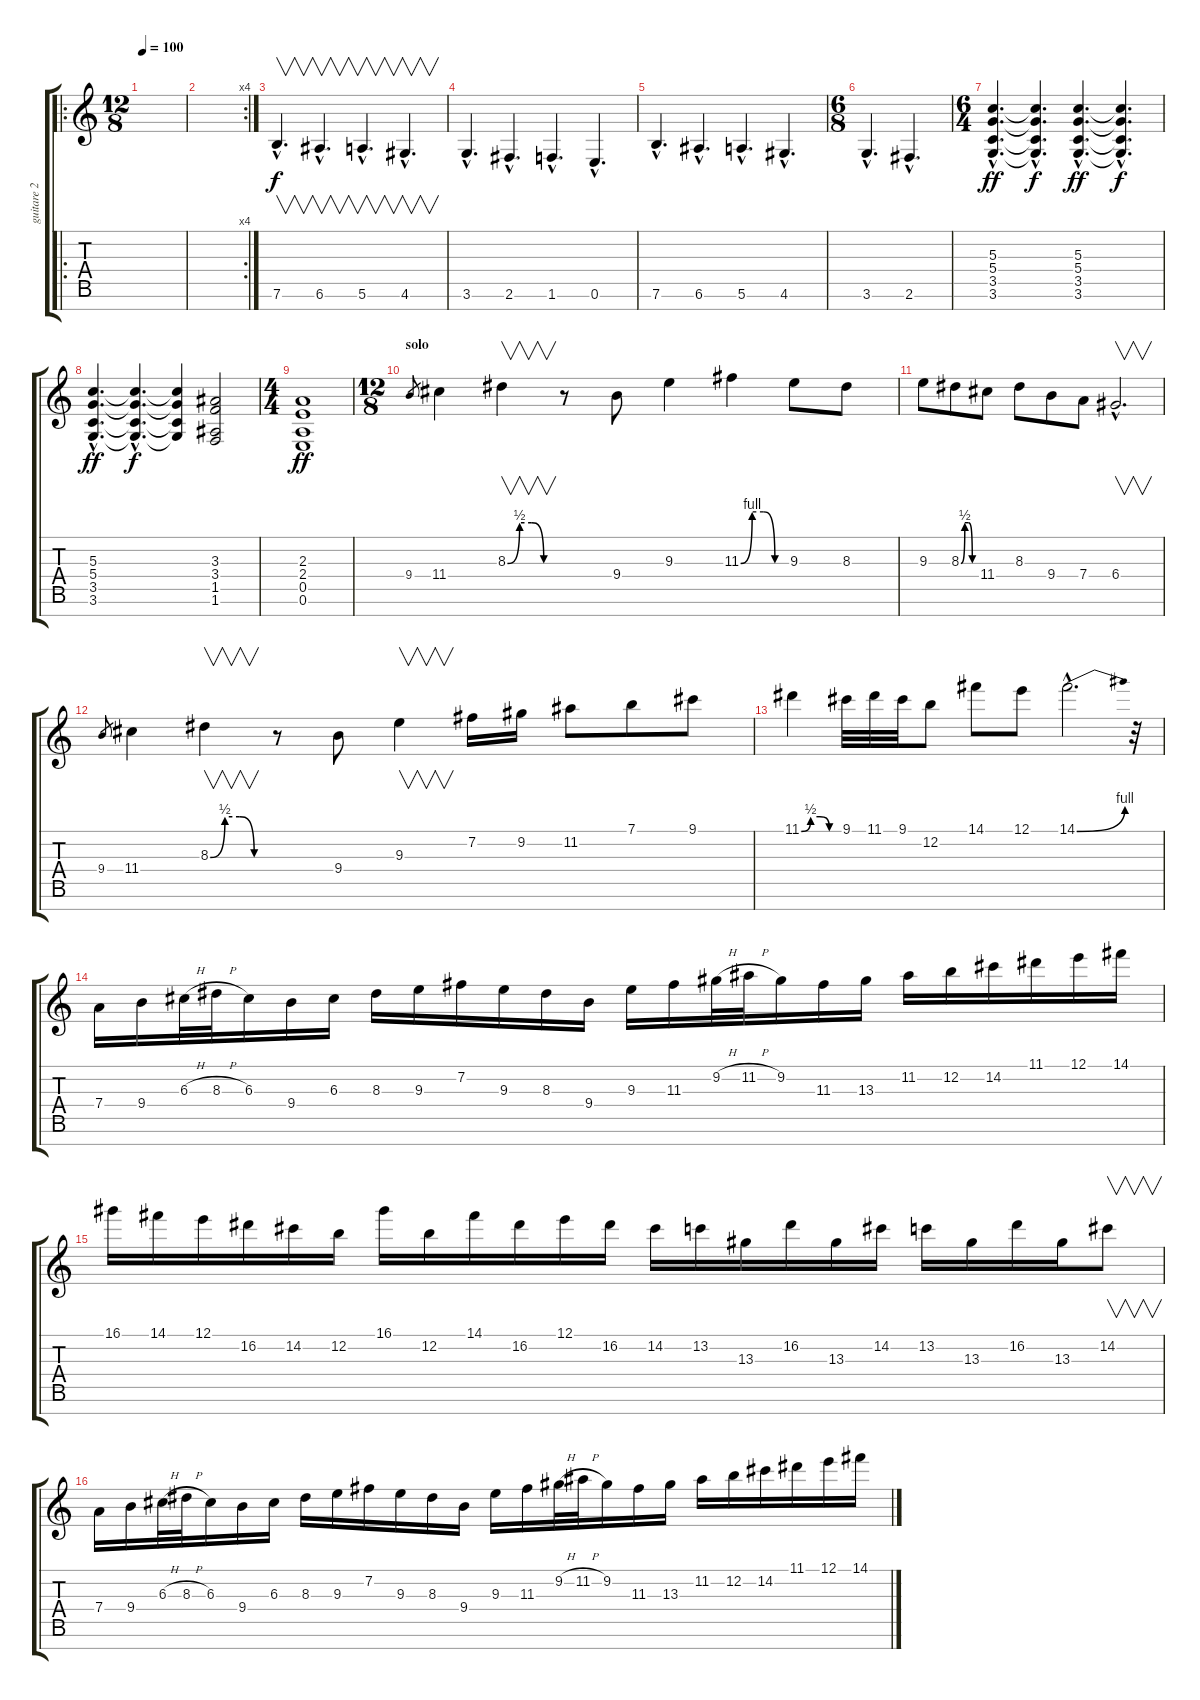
\track ("guitare 2 " "guitare 2 ") {instrument distortionguitar}
\staff {score tabs}
\tuning (E4 B3 G3 D3 A2 E2 B1) {hide}
\ro
\ts (12 8)
\tempo 100
\clef g2
\ks c
|
\rc 4
|
7.6{hac}.4{v d dy f} 6.6{hac}.4{v d} 5.6{hac}.4{v d} 4.6{hac}.4{v d} |
3.6{hac}.4{d} 2.6{hac}.4{d} 1.6{hac}.4{d} 0.6{hac}.4{d} |
7.6{hac}.4{d} 6.6{hac}.4{d} 5.6{hac}.4{d} 4.6{hac}.4{d} |
\ts (6 8)
3.6{hac}.4{d} 2.6{hac}.4{d} |
\ts (6 4)
(5.3{hac} 5.4{hac} 3.5{hac} 3.6{hac}).4{d dy ff} (5.3{hac t} 5.4{hac t} 3.5{hac t} 3.6{hac t}).4{d dy f} (5.3{hac} 5.4{hac} 3.5{hac} 3.6{hac}).4{d dy ff} (5.3{hac t} 5.4{hac t} 3.5{hac t} 3.6{hac t}).4{d dy f} |
(5.3{hac} 5.4{hac} 3.5{hac} 3.6{hac}).4{d dy ff} (5.3{hac t} 5.4{hac t} 3.5{hac t} 3.6{hac t}).4{d dy f} (5.3{t} 5.4{t} 3.5{t} 3.6{t}).4 (3.3 3.4 1.5 1.6).2 |
\ts (4 4)
(2.3 2.4 0.5 0.6).1{dy ff} |
\ts (12 8)
\section ("" "solo")
9.4.8{gr} 11.4.4 8.3{be (custom 0 0 15 2 30 2 45 0 60 0)}.4{v} r.8 9.4.8 9.3.4 11.3{be (custom 0 0 15 4 30 4 45 0 60 0)}.4 9.3.8 8.3.8 |
9.3.8 8.3{be (custom 0 0 15 2 30 2 45 0 60 0)}.8 11.4.8 8.3.8 9.4.8 7.4.8 6.4{hac}.2{v d} |
9.4.8{gr} 11.4.4 8.3{be (custom 0 0 15 2 30 2 45 0 60 0)}.4{v} r.8 9.4.8 9.3.4{v} 7.2.16 9.2.16 11.2.8 7.1.8 9.1.8 |
11.1{be (custom 0 0 15 2 30 2 45 0 60 0)}.4 9.1.32 11.1.32 9.1.32 12.2.8 14.1.8 12.1.8 14.1{be (bend 0 0 60 4) hac}.2{d} r.32 |
7.4.16 9.4.16 6.3{h}.32 8.3{h}.32 6.3.16 9.4.16 6.3.16 8.3.16 9.3.16 7.2.16 9.3.16 8.3.16 9.4.16 9.3.16 11.3.16 9.2{h}.32 11.2{h}.32 9.2.16 11.3.16 13.3.16 11.2.16 12.2.16 14.2.16 11.1.16 12.1.16 14.1.16 |
16.1.16 14.1.16 12.1.16 16.2.16 14.2.16 12.2.16 16.1.16 12.2.16 14.1.16 16.2.16 12.1.16 16.2.16 14.2.16 13.2.16 13.3.16 16.2.16 13.3.16 14.2.16 13.2.16 13.3.16 16.2.16 13.3.16 14.2.8{v} |
7.4.16 9.4.16 6.3{h}.32 8.3{h}.32 6.3.16 9.4.16 6.3.16 8.3.16 9.3.16 7.2.16 9.3.16 8.3.16 9.4.16 9.3.16 11.3.16 9.2{h}.32 11.2{h}.32 9.2.16 11.3.16 13.3.16 11.2.16 12.2.16 14.2.16 11.1.16 12.1.16 14.1.16
